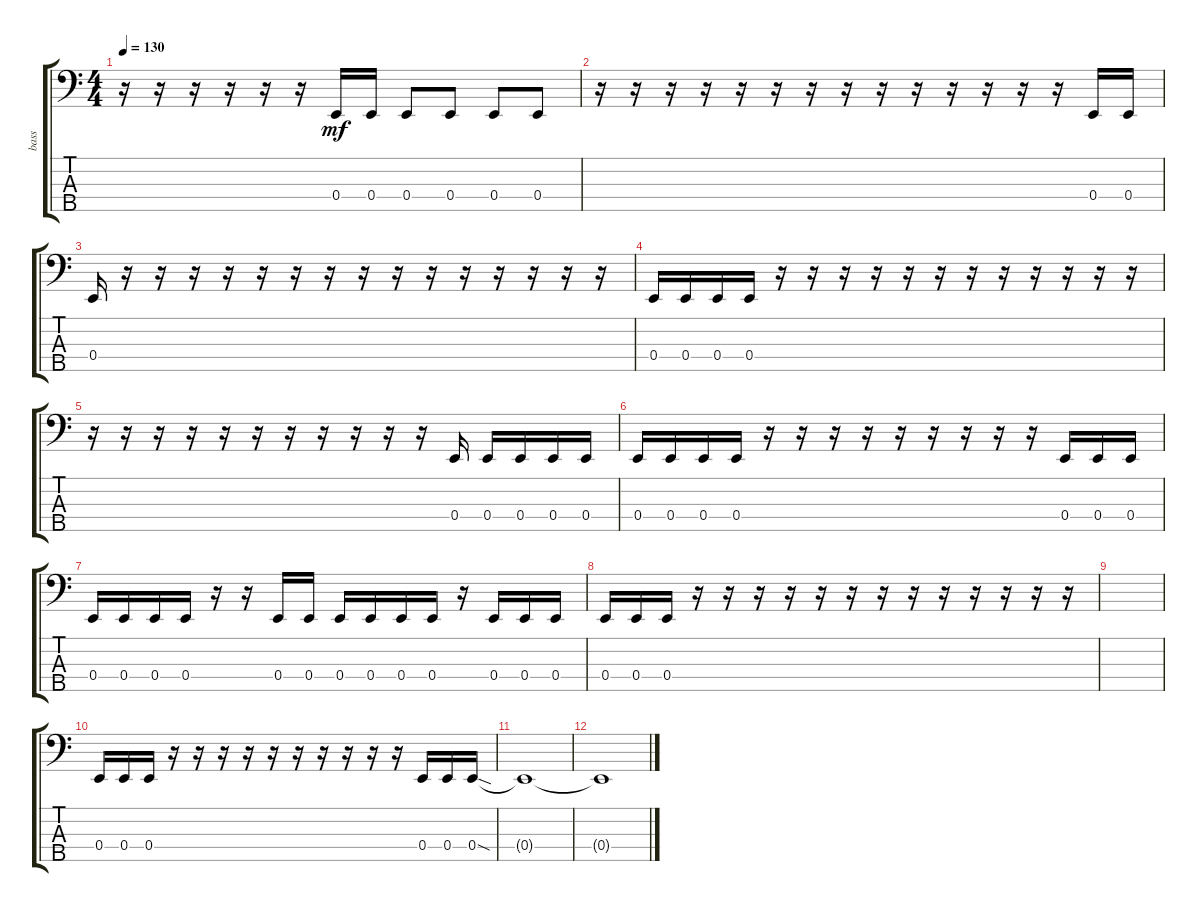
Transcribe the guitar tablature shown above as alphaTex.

\track ("bass" "bass") {instrument electricbasspick}
\staff {score tabs}
\tuning (G2 D2 A1 E1 B0) {hide}
\ts (4 4)
\tempo 130
\clef f4
\ks c
r.16{dy mf} r.16 r.16 r.16 r.16 r.16 0.4.16 0.4.16 0.4.8 0.4.8 0.4.8 0.4.8 |
r.16 r.16 r.16 r.16 r.16 r.16 r.16 r.16 r.16 r.16 r.16 r.16 r.16 r.16 0.4.16 0.4.16 |
0.4.16 r.16 r.16 r.16 r.16 r.16 r.16 r.16 r.16 r.16 r.16 r.16 r.16 r.16 r.16 r.16 |
0.4.16 0.4.16 0.4.16 0.4.16 r.16 r.16 r.16 r.16 r.16 r.16 r.16 r.16 r.16 r.16 r.16 r.16 |
r.16 r.16 r.16 r.16 r.16 r.16 r.16 r.16 r.16 r.16 r.16 0.4.16 0.4.16 0.4.16 0.4.16 0.4.16 |
0.4.16 0.4.16 0.4.16 0.4.16 r.16 r.16 r.16 r.16 r.16 r.16 r.16 r.16 r.16 0.4.16 0.4.16 0.4.16 |
0.4.16 0.4.16 0.4.16 0.4.16 r.16 r.16 0.4.16 0.4.16 0.4.16 0.4.16 0.4.16 0.4.16 r.16 0.4.16 0.4.16 0.4.16 |
0.4.16 0.4.16 0.4.16 r.16 r.16 r.16 r.16 r.16 r.16 r.16 r.16 r.16 r.16 r.16 r.16 r.16 |
|
0.4.16 0.4.16 0.4.16 r.16 r.16 r.16 r.16 r.16 r.16 r.16 r.16 r.16 r.16 0.4.16 0.4.16 0.4{sod}.16 |
0.4{t}.1 |
0.4{t}.1
